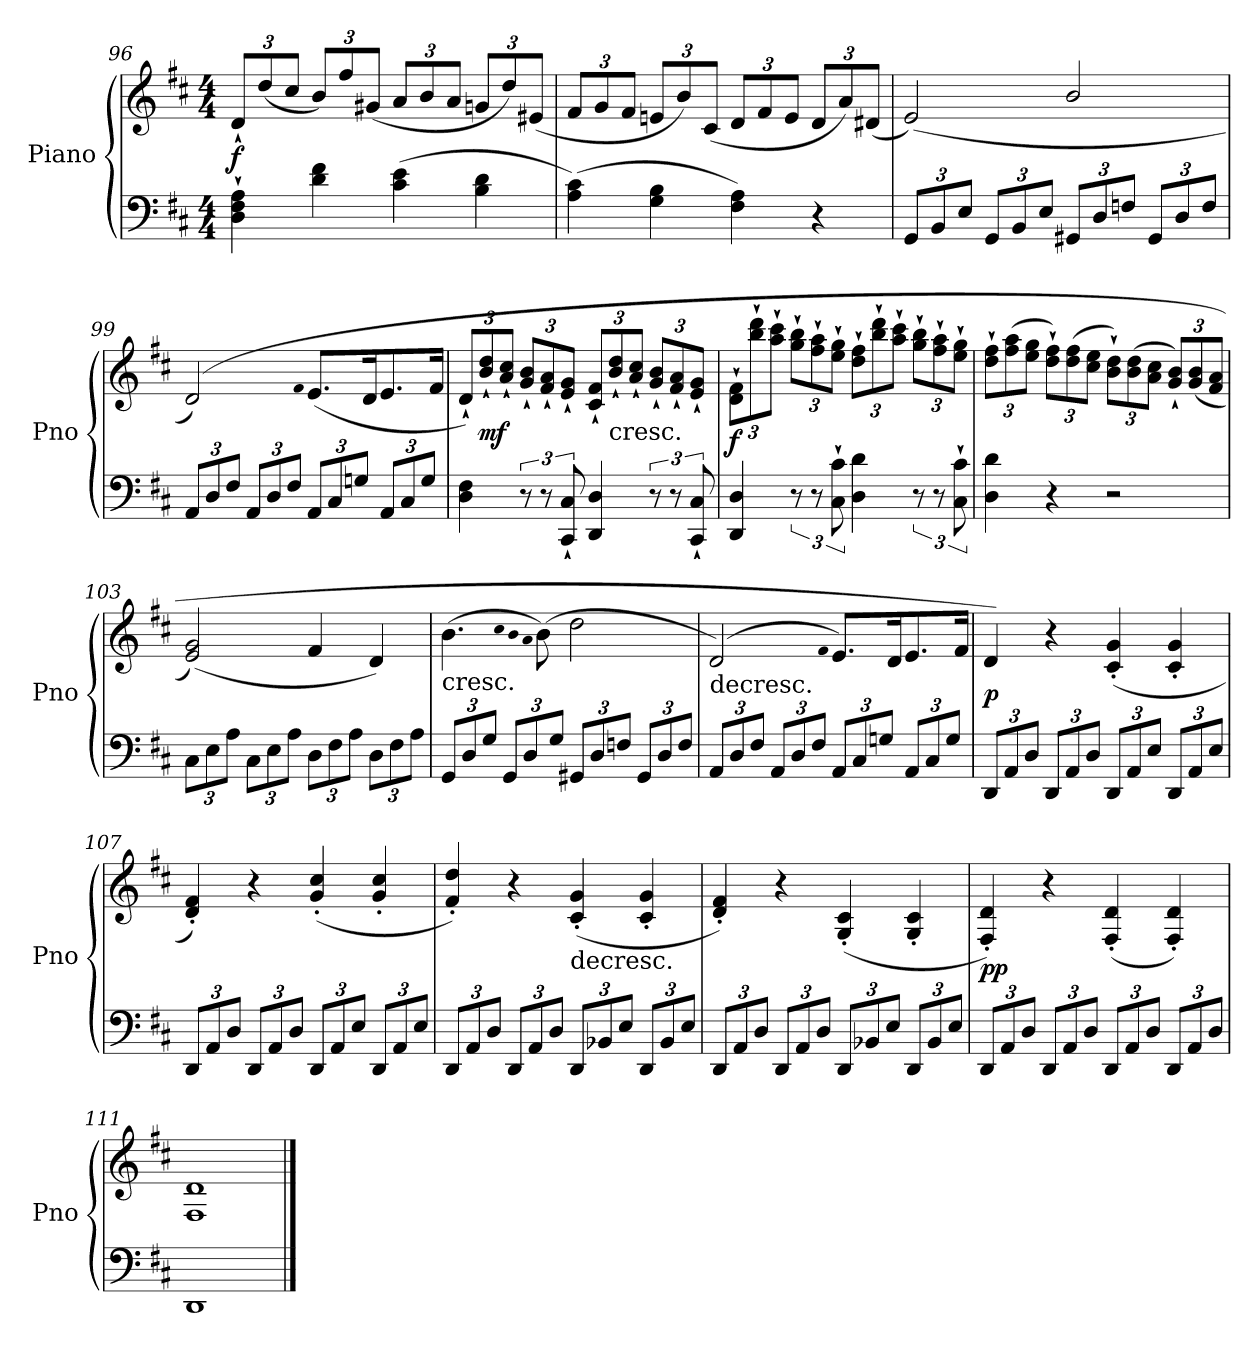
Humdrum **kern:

**kern	**kern	**dynam
*part1	*part1	*part1
*staff2	*staff1	*staff1/2
*I"Piano	*	*
*I'Pno	*	*
*clefF4	*clefG2	*
*k[f#c#]	*k[f#c#]	*
*D:	*D:	*
*M4/4	*M4/4	*
=96	=96	=96
4D`\ 4F#`\ 4A`\	12d`/L	f
.	(12dd/	.
.	12cc#/J	.
4d\ 4f#\	12b/L)	.
.	12ff#/	.
.	(12g#X/J	.
(4c#\ 4e\	12a/L	.
.	12b/	.
.	12a/J	.
4B\ 4d\	12gn/L	.
.	12dd/)	.
.	(12e#X/J	.
=97	=97	=97
(4A\ 4c#\)	12f#/L	.
.	12g/	.
.	12f#/J	.
4G\ 4B\	12en/L	.
.	12b/)	.
.	(12c#/J	.
4F#\ 4A\)	12d/L	.
.	12f#/	.
.	12e/J	.
4r	12d/L	.
.	12a/)	.
.	(12d#X/J	.
=98	=98	=98
12GG/L	(2e/)	.
12BB/	.	.
12E/J	.	.
12GG/L	.	.
12BB/	.	.
12E/J	.	.
12GG#X/L	2b/	.
12D/	.	.
12Fn/J	.	.
12GG#/L	.	.
12D/	.	.
12F/J	.	.
=99	=99	=99
12AA/L	(2d/)	.
12D/	.	.
12F#/J	.	.
12AA/L	.	.
12D/	.	.
12F#/J	.	.
.	qf#	.
12AA/L	(8.e/L	.
12C#/	.	.
12Gn/J	.	.
.	16d/K	.
12AA/L	8.e/	.
12C#/	.	.
12G/J	.	.
.	16f#/Jk	.
=100	=100	=100
4D\ 4F#\	12d`/L)	.
.	12b`/ 12dd`/	mf
.	12a`/ 12cc#`/J	.
12r	12g`/ 12b`/L	.
12r	12f#`/ 12a`/	.
12CC#`/ 12C#`/	12e`/ 12g`/J	.
4DD/ 4D/	12c#`/ 12f#`/L	.
!	!LO:TX:c:t=cresc.	!
.	12b`/ 12dd`/	.
.	12a`/ 12cc#`/J	.
12r	12g`/ 12b`/L	.
12r	12f#`/ 12a`/	.
12CC#`/ 12C#`/	12e`/ 12g`/J	.
=101	=101	=101
4DD/ 4D/	12d`\ 12f#`\L	f
.	12bb`\ 12ddd`\	.
.	12aa`\ 12ccc#`\J	.
12r	12gg`\ 12bb`\L	.
12r	12ff#`\ 12aa`\	.
12C#`\ 12c#`\	12ee`\ 12gg`\J	.
4D\ 4d\	12dd`\ 12ff#`\L	.
.	12bb`\ 12ddd`\	.
.	12aa`\ 12ccc#`\J	.
12r	12gg`\ 12bb`\L	.
12r	12ff#`\ 12aa`\	.
12C#`\ 12c#`\	12ee`\ 12gg`\J	.
=102	=102	=102
4D\ 4d\	12dd`\ 12ff#`\L	.
.	(12ff#\ 12aa\	.
.	12ee\ 12gg\J	.
4r	12dd`\ 12ff#`\L)	.
.	(12dd\ 12ff#\	.
.	12cc#\ 12ee\J	.
2r	12b`\ 12dd`\L)	.
.	(12b\ 12dd\	.
.	12a\ 12cc#\J	.
.	12g`/ 12b`/L)	.
.	(12g/ 12b/	.
.	12f#/ 12a/J	.
=103	=103	=103
12C#\L	(2e/ 2g/)	.
12E\	.	.
12A\J	.	.
12C#\L	.	.
12E\	.	.
12A\J	.	.
12D\L	4f#/	.
12F#\	.	.
12A\J	.	.
12D\L	4d/)	.
12F#\	.	.
12A\J	.	.
=104	=104	=104
!	!LO:TX:c:t=cresc.	!
12GG/L	(4.b\	.
12D/	.	.
12G/J	.	.
12GG/L	.	.
12D/	.	.
.	qcc#	.
.	qb	.
.	qa	.
.	(8b\)	.
12G/J	.	.
12GG#X/L	2dd\	.
12D/	.	.
12Fn/J	.	.
12GG#/L	.	.
12D/	.	.
12F/J	.	.
=105	=105	=105
!	!LO:TX:c:t=decresc.	!
12AA/L	(2d/)	.
12D/	.	.
12F#/J	.	.
12AA/L	.	.
12D/	.	.
12F#/J	.	.
.	qf#	.
12AA/L	8.e/L)	.
12C#/	.	.
12Gn/J	.	.
.	16d/K	.
12AA/L	8.e/	.
12C#/	.	.
12G/J	.	.
.	16f#/Jk	.
=106	=106	=106
12DD/L	4d/)	p
12AA/	.	.
12D/J	.	.
12DD/L	4r	.
12AA/	.	.
12D/J	.	.
12DD/L	(4c#'/ 4g'/	.
12AA/	.	.
12E/J	.	.
12DD/L	4c#'/ 4g'/	.
12AA/	.	.
12E/J	.	.
=107	=107	=107
12DD/L	4d'/ 4f#'/)	.
12AA/	.	.
12D/J	.	.
12DD/L	4r	.
12AA/	.	.
12D/J	.	.
12DD/L	(4g'/ 4cc#'/	.
12AA/	.	.
12E/J	.	.
12DD/L	4g'/ 4cc#'/	.
12AA/	.	.
12E/J	.	.
=108	=108	=108
12DD/L	4f#'/ 4dd'/)	.
12AA/	.	.
12D/J	.	.
12DD/L	4r	.
12AA/	.	.
12D/J	.	.
!	!LO:TX:c:t=decresc.	!
12DD/L	(4c#'/ 4g'/	.
12BB-X/	.	.
12E/J	.	.
12DD/L	4c#'/ 4g'/	.
12BB-/	.	.
12E/J	.	.
=109	=109	=109
12DD/L	4d'/ 4f#'/)	.
12AA/	.	.
12D/J	.	.
12DD/L	4r	.
12AA/	.	.
12D/J	.	.
12DD/L	(4G'/ 4c#'/	.
12BB-X/	.	.
12E/J	.	.
12DD/L	4G'/ 4c#'/	.
12BB-/	.	.
12E/J	.	.
=110	=110	=110
12DD/L	4F#'/ 4d'/)	pp
12AA/	.	.
12D/J	.	.
12DD/L	4r	.
12AA/	.	.
12D/J	.	.
12DD/L	(4F#'/ 4d'/	.
12AA/	.	.
12D/J	.	.
12DD/L	4F#'/ 4d'/)	.
12AA/	.	.
12D/J	.	.
=111	=111	=111
1DD	1F# 1d	.
==	==	==
*-	*-	*-
